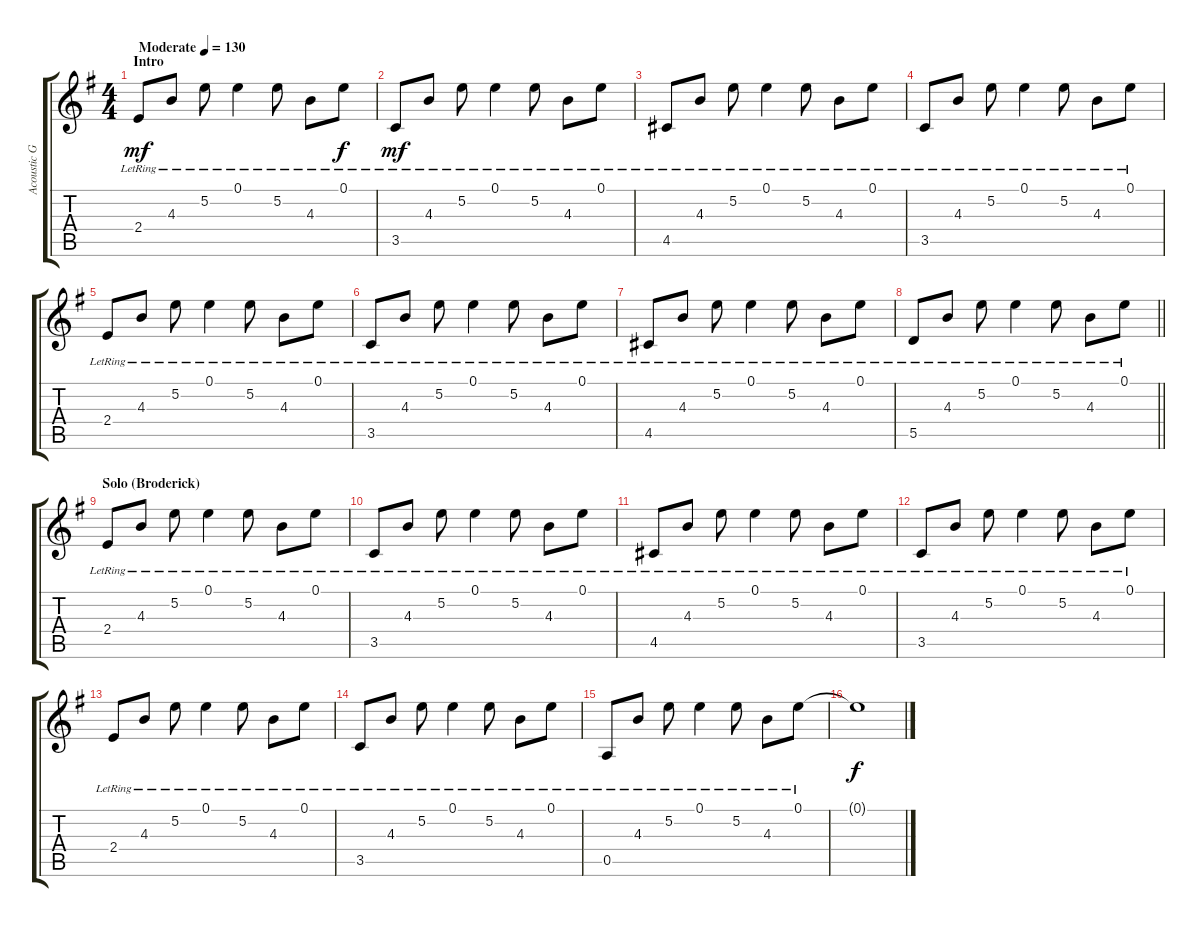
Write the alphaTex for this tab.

\track ("Acoustic Guitar (R)" "Acoustic G") {instrument acousticguitarsteel}
\staff {score tabs}
\tuning (E4 B3 G3 D3 A2 E2) {hide}
\ts (4 4)
\section ("" "Intro")
\tempo (130 "Moderate")
\clef g2
\ks eminor
2.4{lr}.8{dy mf instrument acousticguitarsteel} 4.3{lr}.8 5.2{lr}.8 0.1{lr}.4 5.2{lr}.8 4.3{lr}.8 0.1{lr}.8{dy f} |
3.5{lr}.8{dy mf} 4.3{lr}.8 5.2{lr}.8 0.1{lr}.4 5.2{lr}.8 4.3{lr}.8 0.1{lr}.8 |
4.5{lr}.8 4.3{lr}.8 5.2{lr}.8 0.1{lr}.4 5.2{lr}.8 4.3{lr}.8 0.1{lr}.8 |
3.5{lr}.8 4.3{lr}.8 5.2{lr}.8 0.1{lr}.4 5.2{lr}.8 4.3{lr}.8 0.1{lr}.8 |
2.4{lr}.8 4.3{lr}.8 5.2{lr}.8 0.1{lr}.4 5.2{lr}.8 4.3{lr}.8 0.1{lr}.8 |
3.5{lr}.8 4.3{lr}.8 5.2{lr}.8 0.1{lr}.4 5.2{lr}.8 4.3{lr}.8 0.1{lr}.8 |
4.5{lr}.8 4.3{lr}.8 5.2{lr}.8 0.1{lr}.4 5.2{lr}.8 4.3{lr}.8 0.1{lr}.8 |
\barLineRight lightlight
5.5{lr}.8 4.3{lr}.8 5.2{lr}.8 0.1{lr}.4 5.2{lr}.8 4.3{lr}.8 0.1{lr}.8 |
\section ("" "Solo (Broderick)")
2.4{lr}.8 4.3{lr}.8 5.2{lr}.8 0.1{lr}.4 5.2{lr}.8 4.3{lr}.8 0.1{lr}.8 |
3.5{lr}.8 4.3{lr}.8 5.2{lr}.8 0.1{lr}.4 5.2{lr}.8 4.3{lr}.8 0.1{lr}.8 |
4.5{lr}.8 4.3{lr}.8 5.2{lr}.8 0.1{lr}.4 5.2{lr}.8 4.3{lr}.8 0.1{lr}.8 |
3.5{lr}.8 4.3{lr}.8 5.2{lr}.8 0.1{lr}.4 5.2{lr}.8 4.3{lr}.8 0.1{lr}.8 |
2.4{lr}.8 4.3{lr}.8 5.2{lr}.8 0.1{lr}.4 5.2{lr}.8 4.3{lr}.8 0.1{lr}.8 |
3.5{lr}.8 4.3{lr}.8 5.2{lr}.8 0.1{lr}.4 5.2{lr}.8 4.3{lr}.8 0.1{lr}.8 |
0.5{lr}.8 4.3{lr}.8 5.2{lr}.8 0.1{lr}.4 5.2{lr}.8 4.3{lr}.8 0.1{lr}.8 |
0.1{t}.1{dy f}
